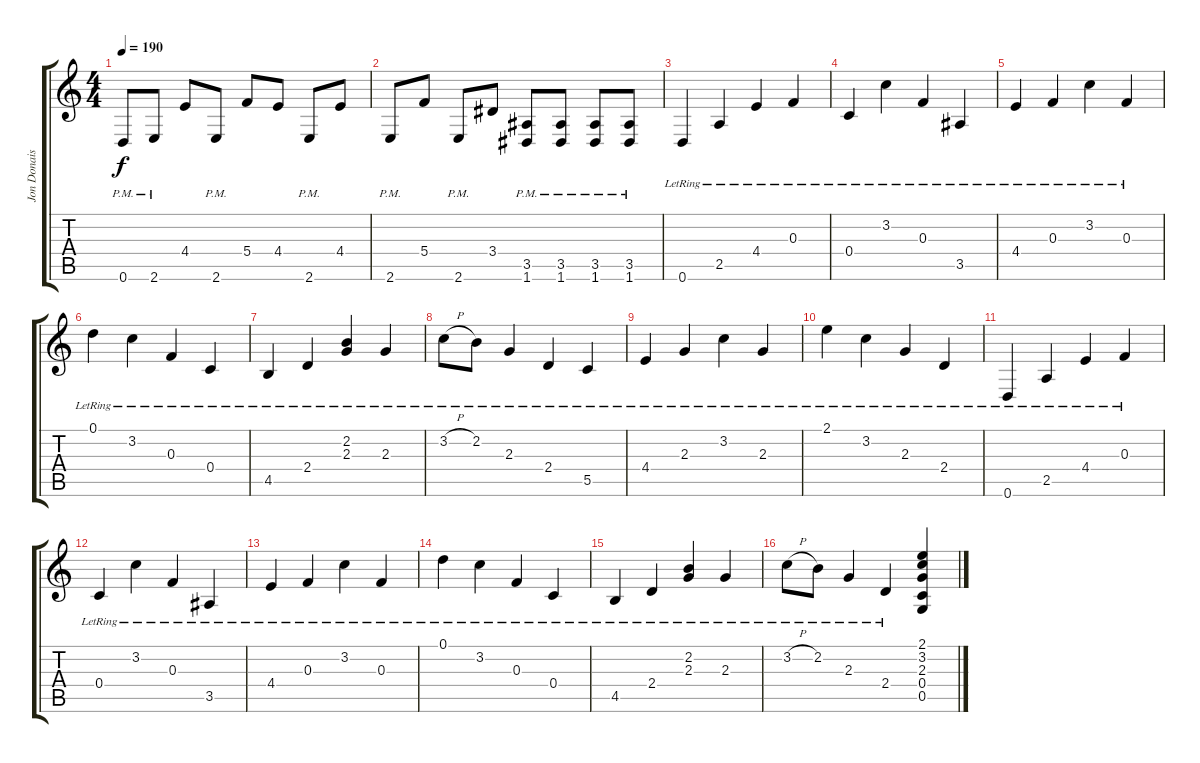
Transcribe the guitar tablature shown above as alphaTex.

\track ("Jon Donais" "Jon Donais") {instrument distortionguitar}
\staff {score tabs}
\tuning (D4 A3 F3 C3 G2 D2) {hide}
\ts (4 4)
\tempo 190
\clef g2
\ks c
0.6{pm}.8{dy f} 2.6{pm}.8 4.4.8 2.6{pm}.8 5.4.8 4.4.8 2.6{pm}.8 4.4.8 |
2.6{pm}.8 5.4.8 2.6{pm}.8 3.4.8 (3.5{pm} 1.6{pm}).8 (3.5{pm} 1.6{pm}).8 (3.5{pm} 1.6{pm}).8 (3.5{pm} 1.6{pm}).8 |
0.6{lr}.4{balance 8 instrument acousticguitarsteel} 2.5{lr}.4 4.4{lr}.4 0.3{lr}.4 |
0.4{lr}.4 3.2{lr}.4 0.3{lr}.4 3.5{lr}.4 |
4.4{lr}.4 0.3{lr}.4 3.2{lr}.4 0.3{lr}.4 |
0.1{lr}.4 3.2{lr}.4 0.3{lr}.4 0.4{lr}.4 |
4.5{lr}.4 2.4{lr}.4 (2.2{lr} 2.3{lr}).4 2.3{lr}.4 |
3.2{h lr}.8 2.2{lr}.8 2.3{lr}.4 2.4{lr}.4 5.5{lr}.4 |
4.4{lr}.4 2.3{lr}.4 3.2{lr}.4 2.3{lr}.4 |
2.1{lr}.4 3.2{lr}.4 2.3{lr}.4 2.4{lr}.4 |
0.6{lr}.4 2.5{lr}.4 4.4{lr}.4 0.3{lr}.4 |
0.4{lr}.4 3.2{lr}.4 0.3{lr}.4 3.5{lr}.4 |
4.4{lr}.4 0.3{lr}.4 3.2{lr}.4 0.3{lr}.4 |
0.1{lr}.4 3.2{lr}.4 0.3{lr}.4 0.4{lr}.4 |
4.5{lr}.4 2.4{lr}.4 (2.2{lr} 2.3{lr}).4 2.3{lr}.4 |
3.2{h lr}.8 2.2{lr}.8 2.3{lr}.4 2.4{lr}.4 (2.1 3.2 2.3 0.4 0.5).4
